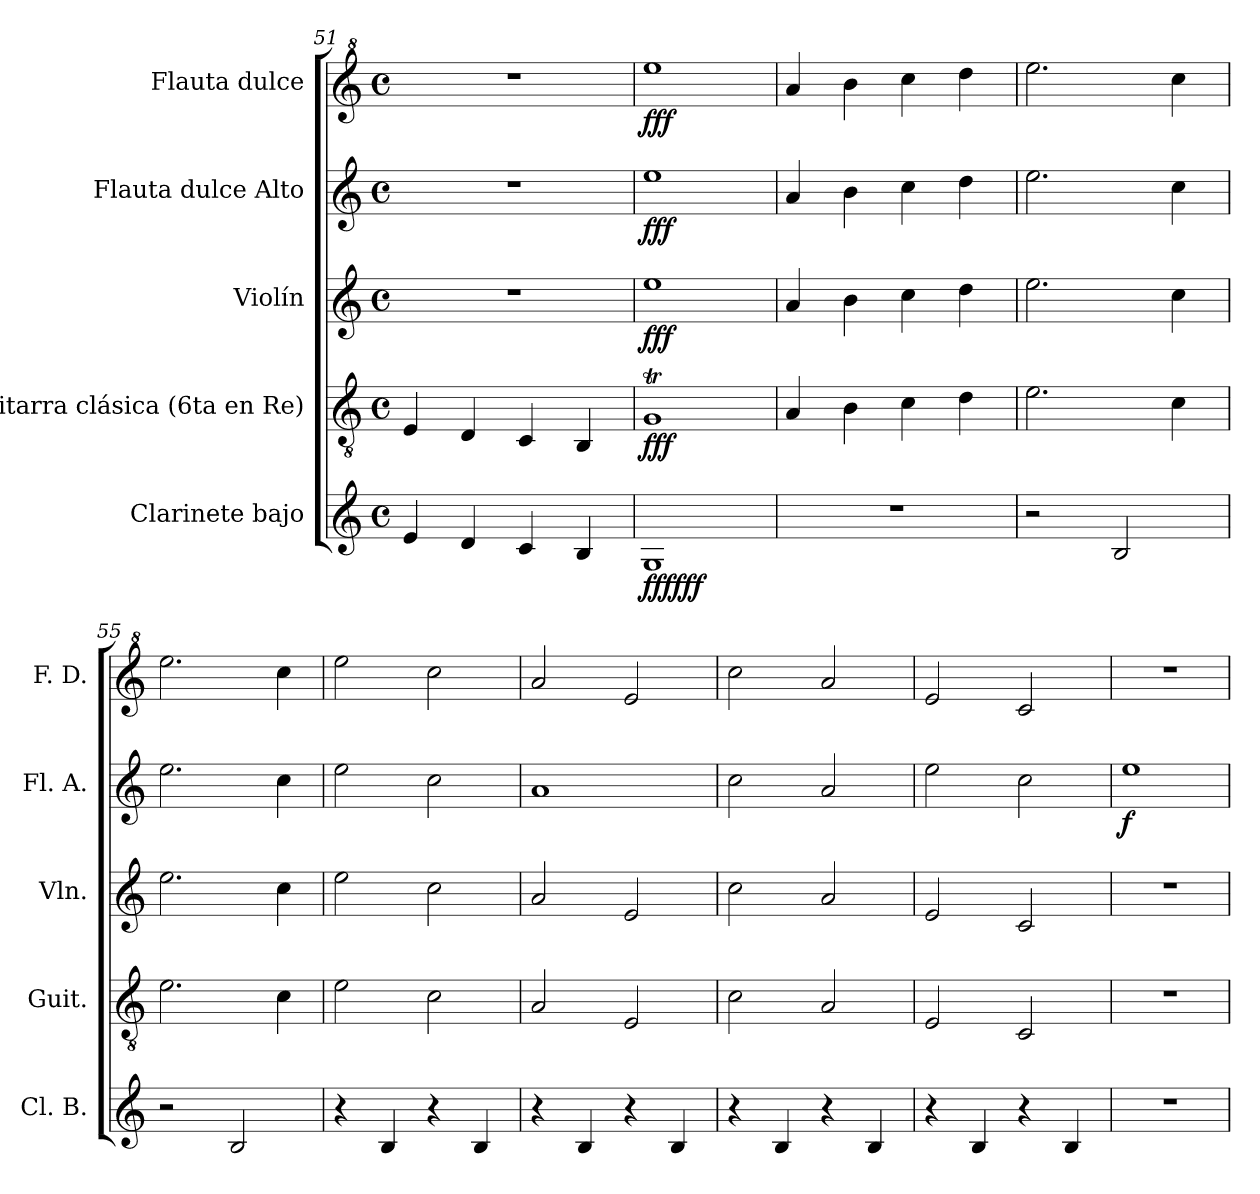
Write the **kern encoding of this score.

**kern	**dynam	**kern	**dynam	**kern	**dynam	**kern	**dynam	**kern	**dynam
*part5	*part5	*part4	*part4	*part3	*part3	*part2	*part2	*part1	*part1
*staff5	*staff5	*staff4	*staff4	*staff3	*staff3	*staff2	*staff2	*staff1	*staff1
*I"Clarinete bajo	*	*I"Guitarra clásica  (6ta en Re)	*	*I"Violín	*	*I"Flauta dulce Alto	*	*I"Flauta dulce	*
*I'Cl. B.	*	*I'Guit.	*	*I'Vln.	*	*I'Fl. A.	*	*I'F. D.	*
*clefG2	*	*clefGv2	*	*clefG2	*	*clefG2	*	*clefG^2	*
*ITrd8c14	*	*	*	*	*	*	*	*	*
*k[]	*	*k[]	*	*k[]	*	*k[]	*	*k[]	*
*M4/4	*	*M4/4	*	*M4/4	*	*M4/4	*	*M4/4	*
*met(c)	*	*met(c)	*	*met(c)	*	*met(c)	*	*met(c)	*
=51	=51	=51	=51	=51	=51	=51	=51	=51	=51
4E/	.	4E/	.	1r	.	1r	.	1r	.
4D/	.	4D/	.	.	.	.	.	.	.
4C/	.	4C/	.	.	.	.	.	.	.
4BB/	.	4BB/	.	.	.	.	.	.	.
=52	=52	=52	=52	=52	=52	=52	=52	=52	=52
!	!LO:DY:b	!	!	!	!	!	!	!	!
!	!LO:DY:n=1:b	!	!LO:DY:b	!	!LO:DY:b	!	!LO:DY:b	!	!LO:DY:b
1GG	fff fff	1GT	fff	1ee	fff	1ee	fff	1eee	fff
=53	=53	=53	=53	=53	=53	=53	=53	=53	=53
1r	.	4A/	.	4a/	.	4a/	.	4aa/	.
.	.	4B\	.	4b\	.	4b\	.	4bb\	.
.	.	4c\	.	4cc\	.	4cc\	.	4ccc\	.
.	.	4d\	.	4dd\	.	4dd\	.	4ddd\	.
!!LO:PB:g=z
=54	=54	=54	=54	=54	=54	=54	=54	=54	=54
2r	.	2.e\	.	2.ee\	.	2.ee\	.	2.eee\	.
2BB/	.	.	.	.	.	.	.	.	.
.	.	4c\	.	4cc\	.	4cc\	.	4ccc\	.
=55	=55	=55	=55	=55	=55	=55	=55	=55	=55
2r	.	2.e\	.	2.ee\	.	2.ee\	.	2.eee\	.
2BB/	.	.	.	.	.	.	.	.	.
.	.	4c\	.	4cc\	.	4cc\	.	4ccc\	.
=56	=56	=56	=56	=56	=56	=56	=56	=56	=56
4r	.	2e\	.	2ee\	.	2ee\	.	2eee\	.
4BB/	.	.	.	.	.	.	.	.	.
4r	.	2c\	.	2cc\	.	2cc\	.	2ccc\	.
4BB/	.	.	.	.	.	.	.	.	.
=57	=57	=57	=57	=57	=57	=57	=57	=57	=57
4r	.	2A/	.	2a/	.	1a	.	2aa/	.
4BB/	.	.	.	.	.	.	.	.	.
4r	.	2E/	.	2e/	.	.	.	2ee/	.
4BB/	.	.	.	.	.	.	.	.	.
=58	=58	=58	=58	=58	=58	=58	=58	=58	=58
4r	.	2c\	.	2cc\	.	2cc\	.	2ccc\	.
4BB/	.	.	.	.	.	.	.	.	.
4r	.	2A/	.	2a/	.	2a/	.	2aa/	.
4BB/	.	.	.	.	.	.	.	.	.
=59	=59	=59	=59	=59	=59	=59	=59	=59	=59
4r	.	2E/	.	2e/	.	2ee\	.	2ee/	.
4BB/	.	.	.	.	.	.	.	.	.
4r	.	2C/	.	2c/	.	2cc\	.	2cc/	.
4BB/	.	.	.	.	.	.	.	.	.
=60	=60	=60	=60	=60	=60	=60	=60	=60	=60
!	!	!	!	!	!	!	!LO:DY:b	!	!
1r	.	1r	.	1r	.	1ee	f	1r	.
=	=	=	=	=	=	=	=	=	=
*-	*-	*-	*-	*-	*-	*-	*-	*-	*-
